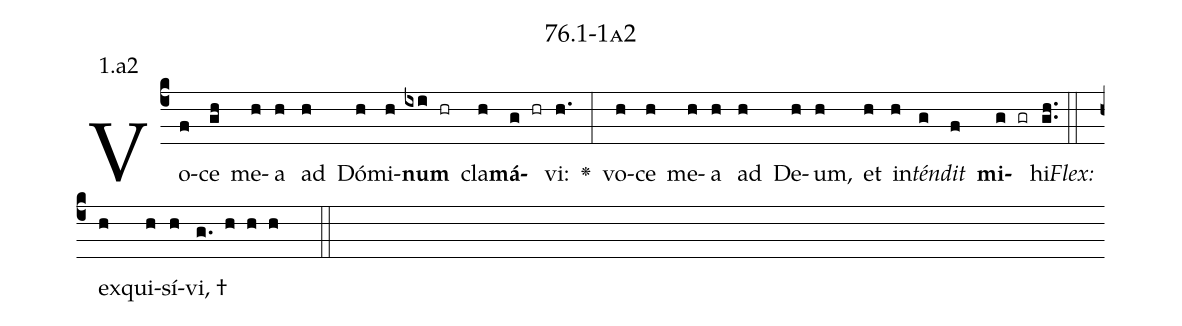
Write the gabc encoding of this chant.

name: 76.1-1a2;
annotation: 1.a2;
%%
(c4)Vo(f)ce(gh) me(h)a(h) ad(h) Dó(h)mi(h)<b>num</b>(ixi hr) cla(h)<b>má</b>(g hr)vi:(h.) <v>\greheightstar</v>(:) vo(h)ce(h) me(h)a(h) ad(h) De(h)um,(h) et(h) in(h)<i>tén</i>(g)<i>dit</i>(f) <b>mi</b>(g gr)hi.(gh..) (::)
<i>Flex:</i>()  ex(h)qui(h)sí(h)vi, †(g. h h h  ::)

%E(h) u(h) o(g) u(f) a(g) e.(gh..) (::)
